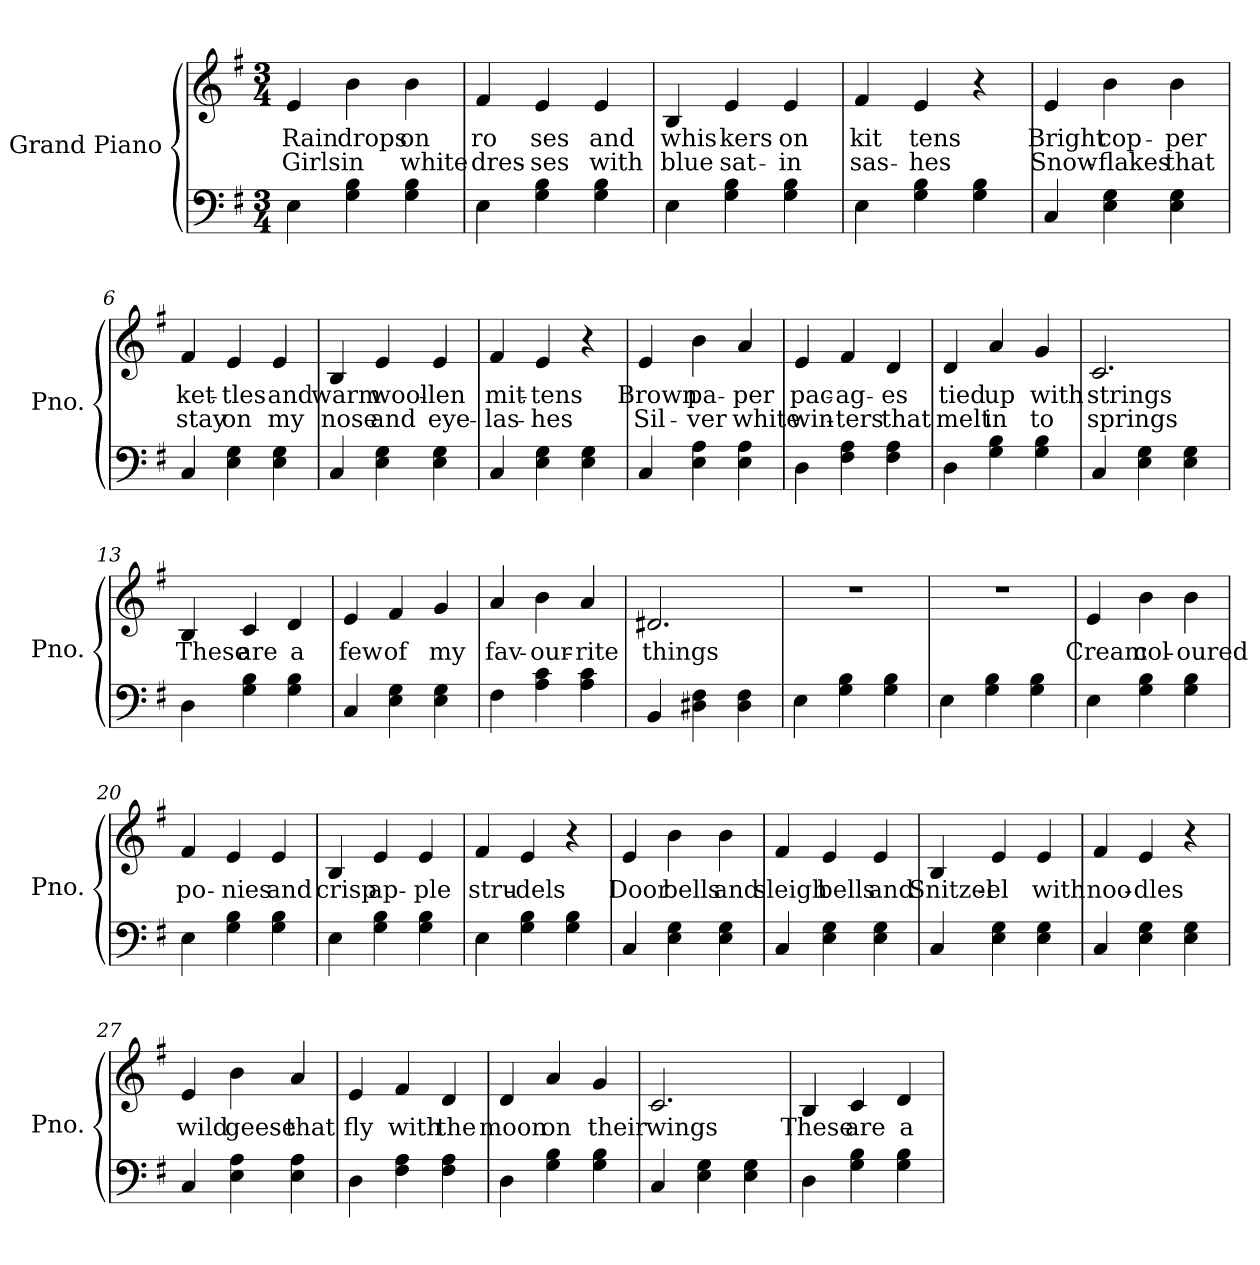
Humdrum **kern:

**kern	**kern	**text	**text
*part1	*part1	*part1	*part1
*staff2	*staff1	*staff1	*staff1
*I"Grand Piano	*	*	*
*I'Pno.	*	*	*
*stria5	*stria5	*	*
*clefF4	*clefG2	*	*
*k[f#]	*k[f#]	*	*
*M3/4	*M3/4	*	*
*MM120	*MM120	*	*
=1	=1	=1	=1
4E	4e	Rain	Girls
4G 4B	4b	drops	in
4G 4B	4b	on	white
=2	=2	=2	=2
4E	4f#	ro	dres-
4G 4B	4e	ses	-ses
4G 4B	4e	and	with
=3	=3	=3	=3
4E	4B	whis	blue
4G 4B	4e	kers	sat-
4G 4B	4e	on	-in
=4	=4	=4	=4
4E	4f#	kit	sas-
4G 4B	4e	tens	-hes
4G 4B	4r	.	.
=5	=5	=5	=5
4C	4e	Bright	Snow-
4E 4G	4b	cop-	flakes
4E 4G	4b	-per	that
=6	=6	=6	=6
4C	4f#	ket-	stay
4E 4G	4e	-tles	on
4G 4E	4e	and	my
=7	=7	=7	=7
4C	4B	warm	nose
4E 4G	4e	wool-	and
4E 4G	4e	-len	eye-
=8	=8	=8	=8
4C	4f#	mit-	-las-
4E 4G	4e	-tens	-hes
4E 4G	4r	.	.
=9	=9	=9	=9
4C	4e	Brown	Sil-
4E 4A	4b	pa-	-ver
4E 4A	4a	-per	white
=10	=10	=10	=10
4D	4e	pac-	win-
4F# 4A	4f#	-ag-	-ters
4F# 4A	4d	-es	that
=11	=11	=11	=11
4D	4d	tied	melt
4G 4B	4a	up	in
4G 4B	4g	with	to
=12	=12	=12	=12
4C	2.c	strings	springs
4E 4G	.	.	.
4E 4G	.	.	.
=13	=13	=13	=13
4D	4B	These	.
4G 4B	4c	are	.
4G 4B	4d	a	.
=14	=14	=14	=14
4C	4e	few	.
4E 4G	4f#	of	.
4E 4G	4g	my	.
=15	=15	=15	=15
4F#	4a	fav-	.
4A 4c	4b	-our-	.
4A 4c	4a	-rite	.
=16	=16	=16	=16
4BB	2.d#X	things	.
4D#X 4F#	.	.	.
4D# 4F#	.	.	.
=17	=17	=17	=17
4E	2.r	.	.
4G 4B	.	.	.
4G 4B	.	.	.
=18	=18	=18	=18
4E	2.r	.	.
4G 4B	.	.	.
4G 4B	.	.	.
=19	=19	=19	=19
4E	4e	Cream	.
4G 4B	4b	col-	.
4G 4B	4b	-oured	.
=20	=20	=20	=20
4E	4f#	po-	.
4G 4B	4e	-nies	.
4G 4B	4e	and	.
=21	=21	=21	=21
4E	4B	crisp	.
4G 4B	4e	ap-	.
4G 4B	4e	-ple	.
=22	=22	=22	=22
4E	4f#	stru-	.
4G 4B	4e	-dels	.
4B 4G	4r	.	.
=23	=23	=23	=23
4C	4e	Door	.
4E 4G	4b	bells	.
4E 4G	4b	and	.
=24	=24	=24	=24
4C	4f#	sleigh	.
4E 4G	4e	bells	.
4E 4G	4e	and	.
=25	=25	=25	=25
4C	4B	Snitzel-	.
4E 4G	4e	-el	.
4E 4G	4e	with	.
=26	=26	=26	=26
4C	4f#	noo-	.
4E 4G	4e	-dles	.
4E 4G	4r	.	.
=27	=27	=27	=27
4C	4e	wild	.
4E 4A	4b	geese	.
4A 4E	4a	that	.
=28	=28	=28	=28
4D	4e	fly	.
4F# 4A	4f#	with	.
4F# 4A	4d	the	.
=29	=29	=29	=29
4D	4d	moon	.
4G 4B	4a	on	.
4G 4B	4g	their	.
=30	=30	=30	=30
4C	2.c	wings	.
4E 4G	.	.	.
4E 4G	.	.	.
=31	=31	=31	=31
4D	4B	These	.
4G 4B	4c	are	.
4G 4B	4d	a	.
=	=	=	=
*-	*-	*-	*-
